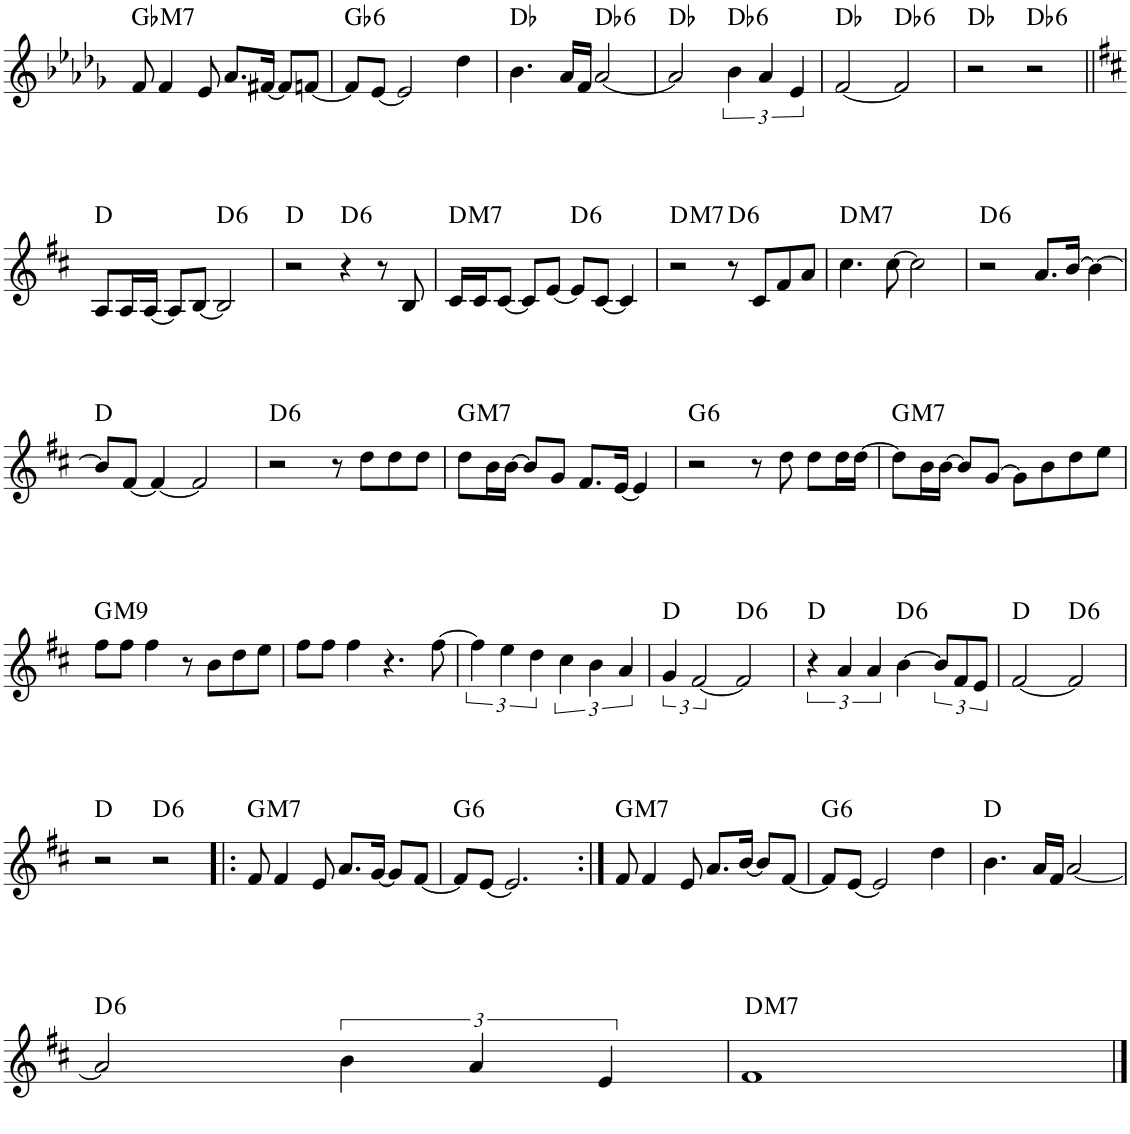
**kern	**harte
*part1	*part1
*staff1	*
*I"Piano	*
*I'Pno.	*
!!LO:PB:g=z
*clefG2	*
*k[b-e-a-d-g-]	*
*M4/4	*
=44	=44
!	!LO:H:kt=M7
8f/	Gb:maj7
4f/	.
8e-/	.
8.a-/L	.
[16f#X/Jk	.
8f#/L]	.
[8fn/J	.
=45	=45
!	!LO:H:kt=6
8f/L]	Gb:maj6
[8e-/J	.
2e-/]	.
4dd-\	.
=46	=46
4.b-\	Db:maj
16a-/LL	.
16f/JJ	.
!	!LO:H:kt=6
[2a-/	Db:maj6
=47	=47
2a-/]	Db:maj
!	!LO:H:kt=6
6b-\	Db:maj6
6a-/	.
6e-/	.
=48	=48
[2f/	Db:maj
!	!LO:H:kt=6
2f/]	Db:maj6
=49	=49
2r	Db:maj
!	!LO:H:kt=6
2r	Db:maj6
!!LO:LB:g=z
=50||	=50||
*k[f#c#]	*
8A/L	D:maj
16A/L	.
[16A/JJ	.
8A/L]	.
[8B/J	.
!	!LO:H:kt=6
2B/]	D:maj6
=51	=51
2r	D:maj
!	!LO:H:kt=6
4r	D:maj6
8r	.
8B/	.
=52	=52
!	!LO:H:kt=M7
16c#/LL	D:maj7
16c#/J	.
[8c#/J	.
8c#/L]	.
[8e/J	.
!	!LO:H:kt=6
8e/L]	D:maj6
[8c#/J	.
4c#/]	.
=53	=53
!	!LO:H:kt=M7
2r	D:maj7
!	!LO:H:kt=6
8r	D:maj6
8c#/L	.
8f#/	.
8a/J	.
=54	=54
!	!LO:H:kt=M7
4.cc#\	D:maj7
[8cc#\	.
2cc#\]	.
=55	=55
!	!LO:H:kt=6
2r	D:maj6
8.a/L	.
[16b/Jk	.
4b\_	.
!!LO:LB:g=z
=56	=56
8b/L]	D:maj
[8f#/J	.
4f#/_	.
2f#/]	.
=57	=57
!	!LO:H:kt=6
2r	D:maj6
8r	.
8dd\L	.
8dd\	.
8dd\J	.
=58	=58
!	!LO:H:kt=M7
8dd\L	G:maj7
16b\L	.
[16b\JJ	.
8b/L]	.
8g/J	.
8.f#/L	.
[16e/Jk	.
4e/]	.
=59	=59
!	!LO:H:kt=6
2r	G:maj6
8r	.
8dd\	.
8dd\L	.
16dd\L	.
[16dd\JJ	.
=60	=60
!	!LO:H:kt=M7
8dd\L]	G:maj7
16b\L	.
[16b\JJ	.
8b/L]	.
[8g/J	.
8g\L]	.
8b\	.
8dd\	.
8ee\J	.
!!LO:LB:g=z
=61	=61
!	!LO:H:kt=M9
8ff#\L	G:maj9
8ff#\J	.
4ff#\	.
8r	.
8b\L	.
8dd\	.
8ee\J	.
=62	=62
8ff#\L	.
8ff#\J	.
4ff#\	.
4.r	.
[8ff#\	.
=63	=63
6ff#\]	.
6ee\	.
6dd\	.
6cc#\	.
6b\	.
6a/	.
=64	=64
6g/	D:maj
[3f#/	.
!	!LO:H:kt=6
2f#/]	D:maj6
=65	=65
6r	D:maj
6a/	.
6a/	.
!	!LO:H:kt=6
[4b\	D:maj6
12b/L]	.
12f#/	.
12e/J	.
=66	=66
[2f#/	D:maj
!	!LO:H:kt=6
2f#/]	D:maj6
!!LO:LB:g=z
=67	=67
2r	D:maj
!	!LO:H:kt=6
2r	D:maj6
=68!|:	=68!|:
!	!LO:H:kt=M7
8f#/	G:maj7
4f#/	.
8e/	.
8.a/L	.
[16g/Jk	.
8g/L]	.
[8f#/J	.
=69	=69
!	!LO:H:kt=6
8f#/L]	G:maj6
[8e/J	.
2.e/]	.
=70:|!	=70:|!
!	!LO:H:kt=M7
8f#/	G:maj7
4f#/	.
8e/	.
8.a/L	.
[16b/Jk	.
8b/L]	.
[8f#/J	.
=71	=71
!	!LO:H:kt=6
8f#/L]	G:maj6
[8e/J	.
2e/]	.
4dd\	.
=72	=72
4.b\	D:maj
16a/LL	.
16f#/JJ	.
[2a/	.
!!LO:LB:g=z
=73	=73
!	!LO:H:kt=6
2a/]	D:maj6
6b\	.
6a/	.
6e/	.
=74	=74
!	!LO:H:kt=M7
1f#	D:maj7
==	==
*-	*-
